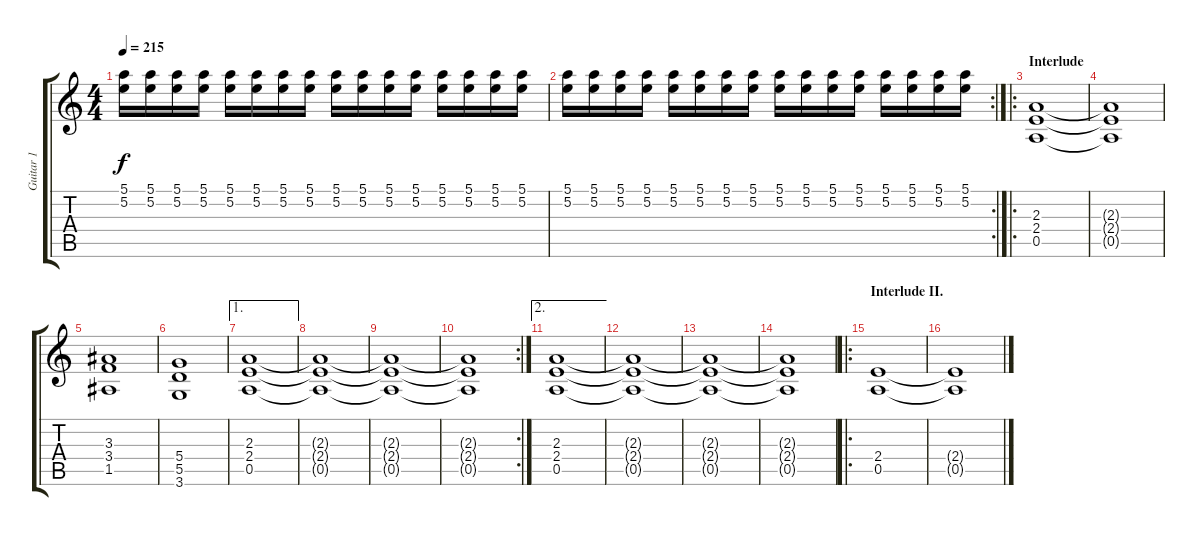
\track ("Guitar 1" "Guitar 1") {instrument distortionguitar}
\staff {score tabs}
\tuning (E4 B3 G3 D3 A2 E2) {hide}
\ts (4 4)
\tempo 215
\clef g2
\ks c
(5.1 5.2).16{dy f} (5.1 5.2).16 (5.1 5.2).16 (5.1 5.2).16 (5.1 5.2).16 (5.1 5.2).16 (5.1 5.2).16 (5.1 5.2).16 (5.1 5.2).16 (5.1 5.2).16 (5.1 5.2).16 (5.1 5.2).16 (5.1 5.2).16 (5.1 5.2).16 (5.1 5.2).16 (5.1 5.2).16 |
\rc 2
(5.1 5.2).16 (5.1 5.2).16 (5.1 5.2).16 (5.1 5.2).16 (5.1 5.2).16 (5.1 5.2).16 (5.1 5.2).16 (5.1 5.2).16 (5.1 5.2).16 (5.1 5.2).16 (5.1 5.2).16 (5.1 5.2).16 (5.1 5.2).16 (5.1 5.2).16 (5.1 5.2).16 (5.1 5.2).16 |
\ro
\section ("" "Interlude")
(2.3 2.4 0.5).1 |
(2.3{t} 2.4{t} 0.5{t}).1 |
(3.3 3.4 1.5).1 |
(5.4 5.5 3.6).1 |
\ae 1
(2.3 2.4 0.5).1 |
(2.3{t} 2.4{t} 0.5{t}).1 |
(2.3{t} 2.4{t} 0.5{t}).1 |
\rc 2
(2.3{t} 2.4{t} 0.5{t}).1 |
\ae 2
(2.3 2.4 0.5).1 |
(2.3{t} 2.4{t} 0.5{t}).1 |
(2.3{t} 2.4{t} 0.5{t}).1 |
(2.3{t} 2.4{t} 0.5{t}).1 |
\ro
\section ("" "Interlude II.")
(2.4 0.5).1 |
(2.4{t} 0.5{t}).1
